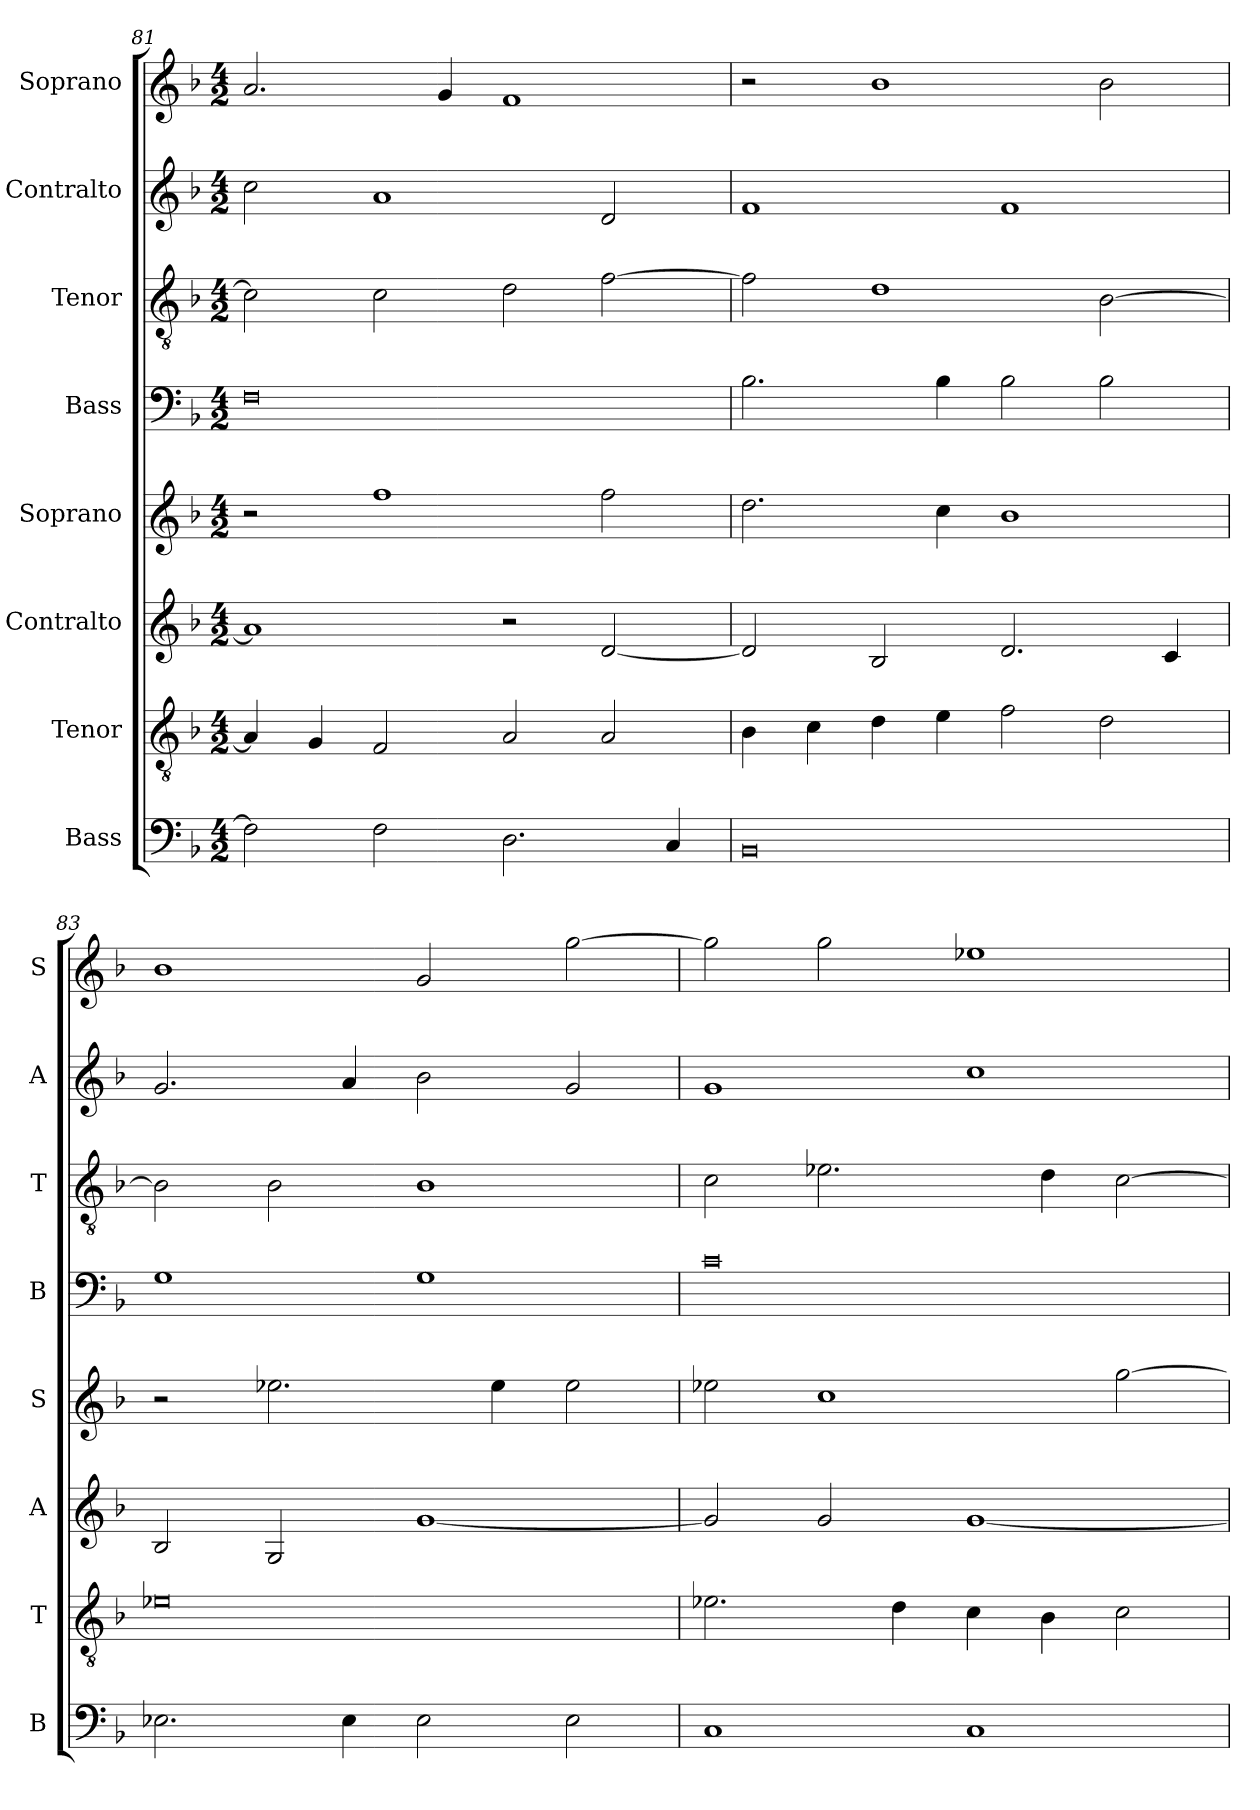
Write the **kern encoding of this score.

**kern	**kern	**kern	**kern	**kern	**kern	**kern	**kern
*part8	*part7	*part6	*part5	*part4	*part3	*part2	*part1
*staff8	*staff7	*staff6	*staff5	*staff4	*staff3	*staff2	*staff1
*I"Bass	*I"Tenor	*I"Contralto	*I"Soprano	*I"Bass	*I"Tenor	*I"Contralto	*I"Soprano
*I'B	*I'T	*I'A	*I'S	*I'B	*I'T	*I'A	*I'S
*clefF4	*clefGv2	*clefG2	*clefG2	*clefF4	*clefGv2	*clefG2	*clefG2
*k[b-]	*k[b-]	*k[b-]	*k[b-]	*k[b-]	*k[b-]	*k[b-]	*k[b-]
*G:dor	*G:dor	*G:dor	*G:dor	*G:dor	*G:dor	*G:dor	*G:dor
*M4/2	*M4/2	*M4/2	*M4/2	*M4/2	*M4/2	*M4/2	*M4/2
=81	=81	=81	=81	=81	=81	=81	=81
2F]	4A]	1a]	2r	0F	2c]	2cc	2.a
.	4G	.	.	.	.	.	.
2F	2F	.	1ff	.	2c	1a	.
.	.	.	.	.	.	.	4g
2.D	2A	2r	.	.	2d	.	1f
.	2A	[2d	2ff	.	[2f	2d	.
4C	.	.	.	.	.	.	.
=82	=82	=82	=82	=82	=82	=82	=82
0BB-	4B-	2d]	2.dd	2.B-	2f]	1f	2r
.	4c	.	.	.	.	.	.
.	4d	2B-	.	.	1d	.	1b-
.	4e	.	4cc	4B-	.	.	.
.	2f	2.d	1b-	2B-	.	1f	.
.	2d	.	.	2B-	[2B-	.	2b-
.	.	4c	.	.	.	.	.
=83	=83	=83	=83	=83	=83	=83	=83
2.E-X	0e-X	2B-	2r	1G	2B-]	2.g	1b-
.	.	2G	2.ee-X	.	2B-	.	.
4E-	.	.	.	.	.	4a	.
2E-	.	[1g	.	1G	1B-	2b-	2g
.	.	.	4ee-	.	.	.	.
2E-	.	.	2ee-	.	.	2g	[2gg
=84	=84	=84	=84	=84	=84	=84	=84
1C	2.e-X	2g]	2ee-X	0c	2c	1g	2gg]
.	.	2g	1cc	.	2.e-X	.	2gg
.	4d	.	.	.	.	.	.
1C	4c	[1g	.	.	.	1cc	1ee-X
.	4B-	.	.	.	4d	.	.
.	2c	.	[2gg	.	[2c	.	.
=	=	=	=	=	=	=	=
*-	*-	*-	*-	*-	*-	*-	*-
